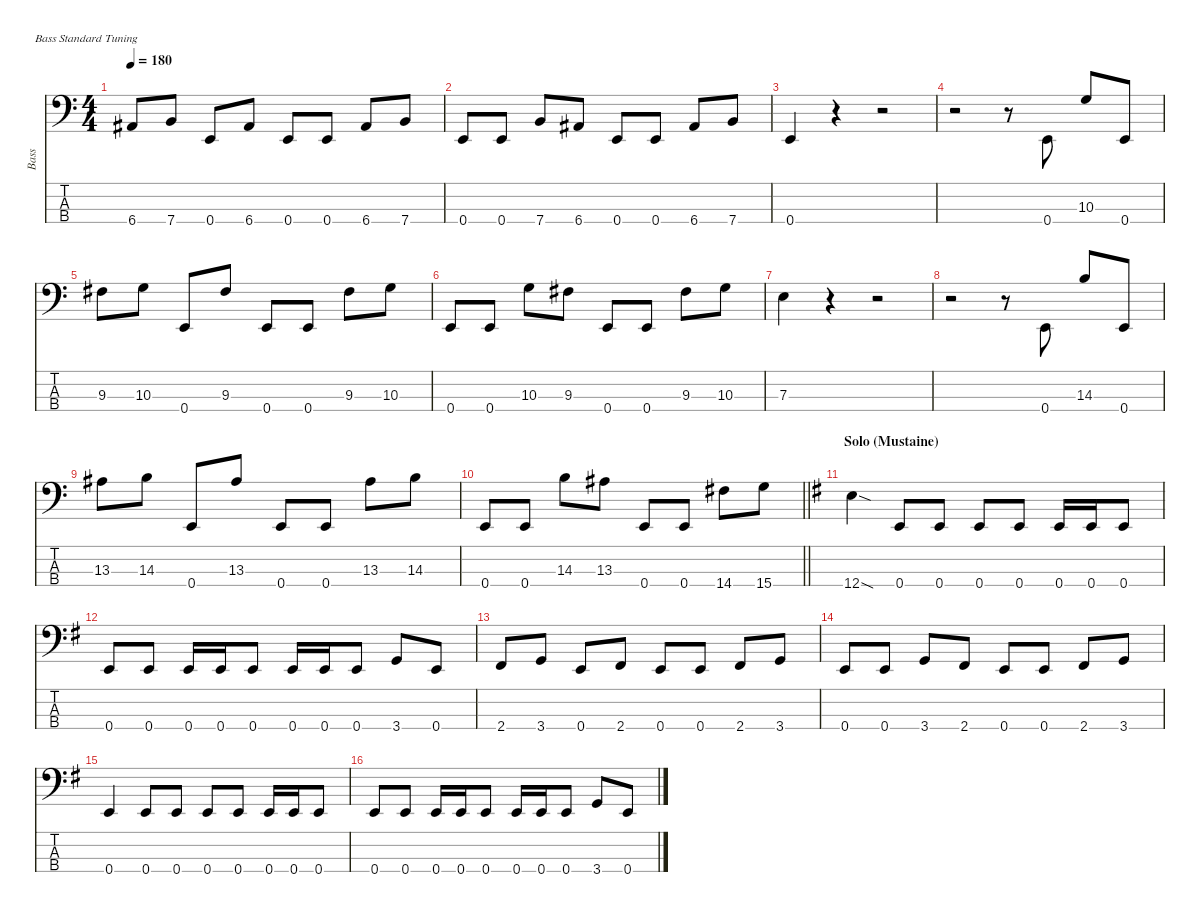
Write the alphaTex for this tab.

\defaultSystemsLayout 4
\hideDynamics
\bracketExtendMode nobrackets
\firstSystemTrackNameMode fullname
\otherSystemsTrackNameOrientation horizontal
\track ("Bass" "el.bs.") {instrument electricbasspick}
\staff {score tabs}
\tuning (G2 D2 A1 E1)
\ts (4 4)
\tempo 180
\clef f4
\ks c
6.4{acc #}.8{dy f beam Up} 7.4.8{beam Up} 0.4.8{beam Up} 6.4{acc #}.8{beam Up} 0.4.8{beam Up} 0.4.8{beam Up} 6.4{acc #}.8{beam Up} 7.4.8{beam Up} |
0.4.8{beam Up} 0.4.8{beam Up} 7.4.8{beam Up} 6.4{acc #}.8{beam Up} 0.4.8{beam Up} 0.4.8{beam Up} 6.4{acc #}.8{beam Up} 7.4.8{beam Up} |
0.4.4{beam Up} r.4{beam Up} r.2{beam Up} |
r.2{beam Down} r.8{beam Down} 0.4.8{beam Up} 10.3.8{beam Up} 0.4.8{beam Up} |
9.3{acc #}.8{beam Down} 10.3.8{beam Down} 0.4.8{beam Up} 9.3{acc #}.8{beam Up} 0.4.8{beam Up} 0.4.8{beam Up} 9.3{acc #}.8{beam Down} 10.3.8{beam Down} |
0.4.8{beam Up} 0.4.8{beam Up} 10.3.8{beam Down} 9.3{acc #}.8{beam Down} 0.4.8{beam Up} 0.4.8{beam Up} 9.3{acc #}.8{beam Down} 10.3.8{beam Down} |
7.3.4{beam Down} r.4{beam Down} r.2{beam Down} |
r.2{beam Down} r.8{beam Down} 0.4.8{beam Up} 14.3.8{beam Up} 0.4.8{beam Up} |
13.3{acc #}.8{beam Down} 14.3.8{beam Down} 0.4.8{beam Up} 13.3{acc #}.8{beam Up} 0.4.8{beam Up} 0.4.8{beam Up} 13.3{acc #}.8{beam Down} 14.3.8{beam Down} |
\barLineRight lightlight
0.4.8{beam Up} 0.4.8{beam Up} 14.3.8{beam Down} 13.3{acc #}.8{beam Down} 0.4.8{beam Up} 0.4.8{beam Up} 14.4{acc #}.8{beam Down} 15.4.8{beam Down} |
\section ("" "Solo (Mustaine)")
\ks g
12.4{sod acc forcenatural}.4{beam Down} 0.4{acc forcenatural}.8{beam Up} 0.4{acc forcenatural}.8{beam Up} 0.4{acc forcenatural}.8{beam Up} 0.4{acc forcenatural}.8{beam Up} 0.4{acc forcenatural}.16{beam Up} 0.4{acc forcenatural}.16{beam Up} 0.4{acc forcenatural}.8{beam Up} |
0.4{acc forcenatural}.8{beam Up} 0.4{acc forcenatural}.8{beam Up} 0.4{acc forcenatural}.16{beam Up} 0.4{acc forcenatural}.16{beam Up} 0.4{acc forcenatural}.8{beam Up} 0.4{acc forcenatural}.16{beam Up} 0.4{acc forcenatural}.16{beam Up} 0.4{acc forcenatural}.8{beam Up} 3.4{acc forcenatural}.8{beam Up} 0.4{acc forcenatural}.8{beam Up} |
2.4{acc #}.8{beam Up} 3.4{acc forcenatural}.8{beam Up} 0.4{acc forcenatural}.8{beam Up} 2.4{acc #}.8{beam Up} 0.4{acc forcenatural}.8{beam Up} 0.4{acc forcenatural}.8{beam Up} 2.4{acc #}.8{beam Up} 3.4{acc forcenatural}.8{beam Up} |
0.4{acc forcenatural}.8{beam Up} 0.4{acc forcenatural}.8{beam Up} 3.4{acc forcenatural}.8{beam Up} 2.4{acc #}.8{beam Up} 0.4{acc forcenatural}.8{beam Up} 0.4{acc forcenatural}.8{beam Up} 2.4{acc #}.8{beam Up} 3.4{acc forcenatural}.8{beam Up} |
0.4{acc forcenatural}.4{beam Up} 0.4{acc forcenatural}.8{beam Up} 0.4{acc forcenatural}.8{beam Up} 0.4{acc forcenatural}.8{beam Up} 0.4{acc forcenatural}.8{beam Up} 0.4{acc forcenatural}.16{beam Up} 0.4{acc forcenatural}.16{beam Up} 0.4{acc forcenatural}.8{beam Up} |
0.4{acc forcenatural}.8{beam Up} 0.4{acc forcenatural}.8{beam Up} 0.4{acc forcenatural}.16{beam Up} 0.4{acc forcenatural}.16{beam Up} 0.4{acc forcenatural}.8{beam Up} 0.4{acc forcenatural}.16{beam Up} 0.4{acc forcenatural}.16{beam Up} 0.4{acc forcenatural}.8{beam Up} 3.4{acc forcenatural}.8{beam Up} 0.4{acc forcenatural}.8{beam Up}
